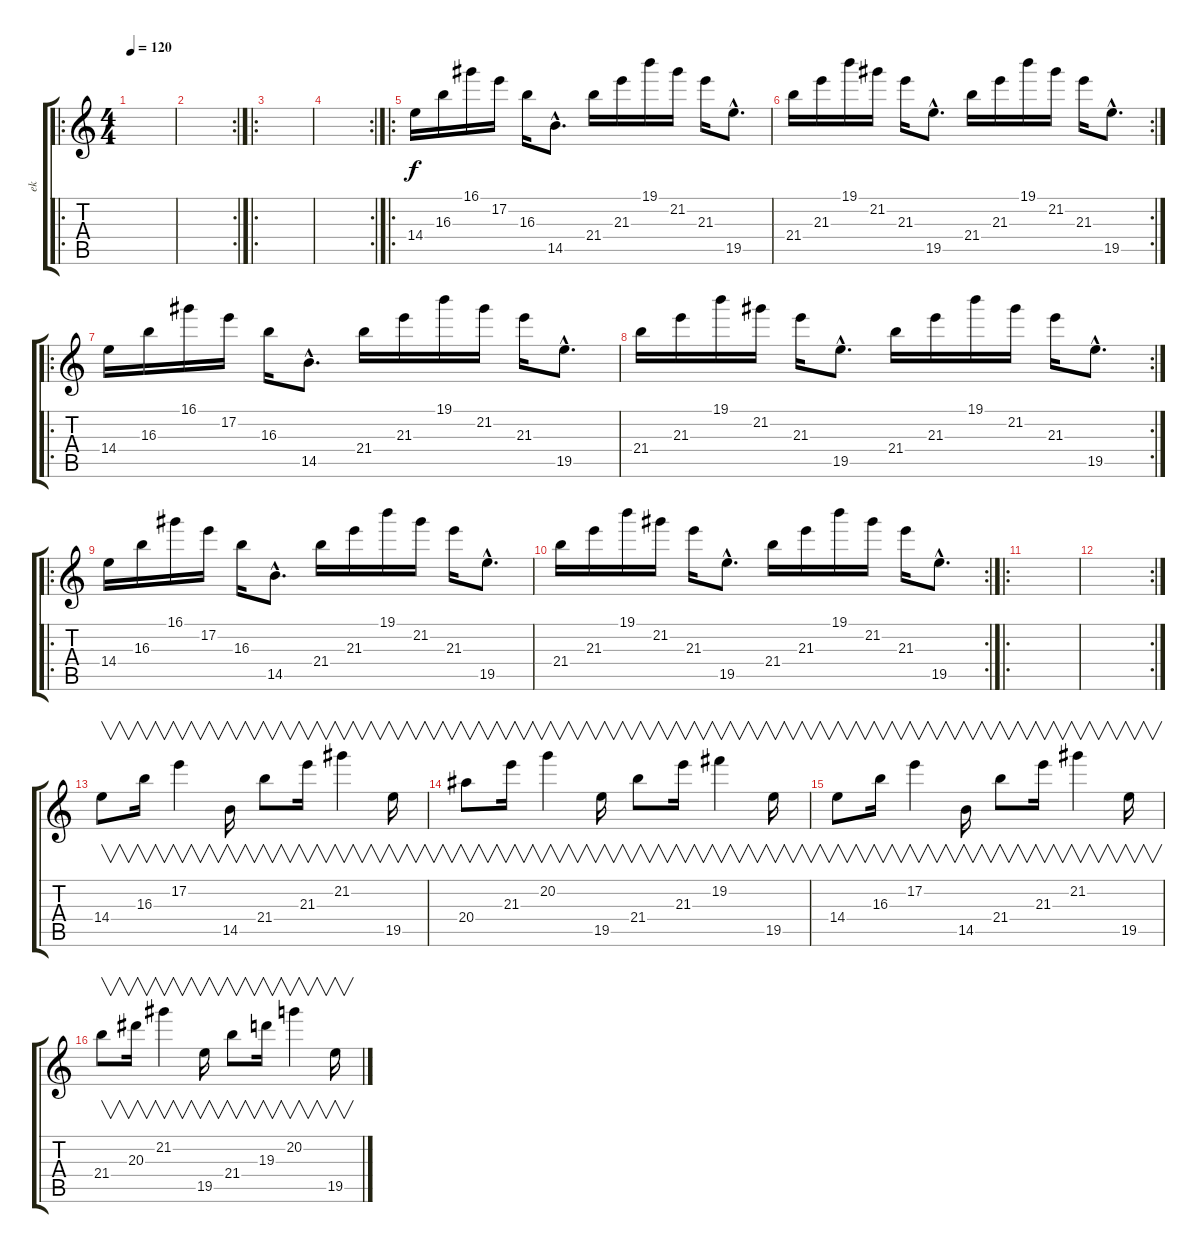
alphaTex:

\track ("ek" "ek") {instrument electricguitarjazz}
\staff {score tabs}
\tuning (E4 B3 G3 D3 A2 E2) {hide}
\ro
\ts (4 4)
\tempo 120
\clef g2
\ks c
|
\rc 2
|
\ro
|
\rc 2
|
\ro
14.4.16 16.3.16 16.1.16 17.2.16 16.3.16 14.5{hac}.8{d} 21.4.16 21.3.16 19.1.16 21.2.16 21.3.16 19.5{hac}.8{d} |
\rc 2
21.4.16 21.3.16 19.1.16 21.2.16 21.3.16 19.5{hac}.8{d} 21.4.16 21.3.16 19.1.16 21.2.16 21.3.16 19.5{hac}.8{d} |
\ro
14.4.16 16.3.16 16.1.16 17.2.16 16.3.16 14.5{hac}.8{d} 21.4.16 21.3.16 19.1.16 21.2.16 21.3.16 19.5{hac}.8{d} |
\rc 2
21.4.16 21.3.16 19.1.16 21.2.16 21.3.16 19.5{hac}.8{d} 21.4.16 21.3.16 19.1.16 21.2.16 21.3.16 19.5{hac}.8{d} |
\ro
14.4.16 16.3.16 16.1.16 17.2.16 16.3.16 14.5{hac}.8{d} 21.4.16 21.3.16 19.1.16 21.2.16 21.3.16 19.5{hac}.8{d} |
\rc 2
21.4.16 21.3.16 19.1.16 21.2.16 21.3.16 19.5{hac}.8{d} 21.4.16 21.3.16 19.1.16 21.2.16 21.3.16 19.5{hac}.8{d} |
\ro
|
\rc 2
|
14.4.8{v} 16.3.16{v} 17.2.4{v} 14.5.16{v} 21.4.8{v} 21.3.16{v} 21.2.4{v} 19.5.16{v} |
20.4.8{v} 21.3.16{v} 20.2.4{v} 19.5.16{v} 21.4.8{v} 21.3.16{v} 19.2.4{v} 19.5.16{v} |
14.4.8{v} 16.3.16{v} 17.2.4{v} 14.5.16{v} 21.4.8{v} 21.3.16{v} 21.2.4{v} 19.5.16{v} |
21.4.8{v} 20.3.16{v} 21.2.4{v} 19.5.16{v} 21.4.8{v} 19.3.16{v} 20.2.4{v} 19.5.16{v}
